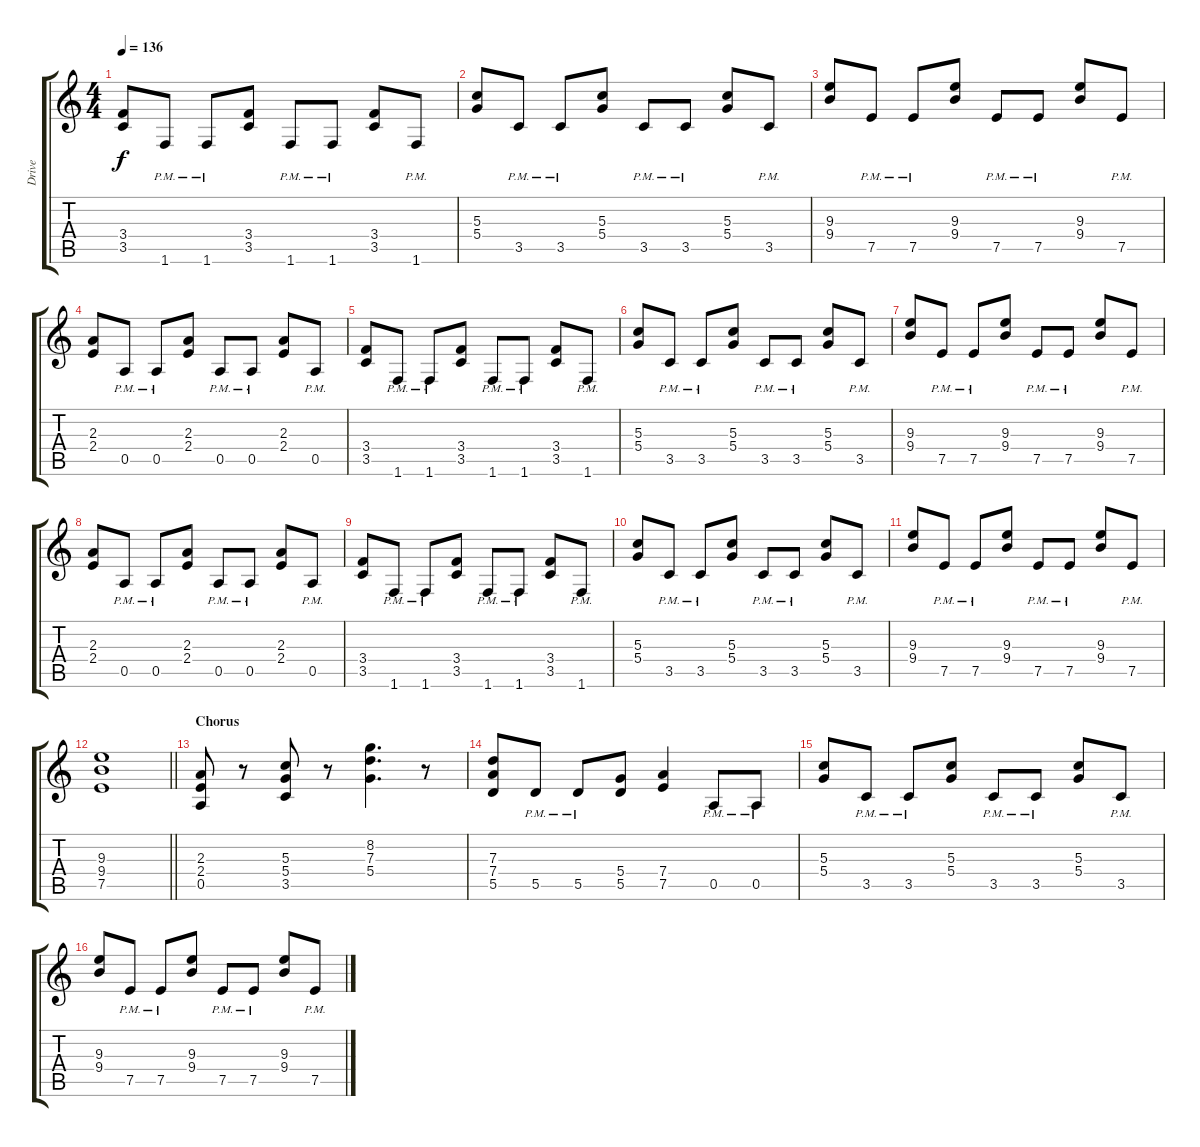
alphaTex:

\track ("Drive" "Drive") {instrument distortionguitar}
\staff {score tabs}
\tuning (E4 B3 G3 D3 A2 E2) {hide}
\ts (4 4)
\tempo 136
\clef g2
\ks c
(3.4 3.5).8{dy f} 1.6{pm}.8 1.6{pm}.8 (3.4 3.5).8 1.6{pm}.8 1.6{pm}.8 (3.4 3.5).8 1.6{pm}.8 |
(5.3 5.4).8 3.5{pm}.8 3.5{pm}.8 (5.3 5.4).8 3.5{pm}.8 3.5{pm}.8 (5.3 5.4).8 3.5{pm}.8 |
(9.3 9.4).8 7.5{pm}.8 7.5{pm}.8 (9.3 9.4).8 7.5{pm}.8 7.5{pm}.8 (9.3 9.4).8 7.5{pm}.8 |
(2.3 2.4).8 0.5{pm}.8 0.5{pm}.8 (2.3 2.4).8 0.5{pm}.8 0.5{pm}.8 (2.3 2.4).8 0.5{pm}.8 |
(3.4 3.5).8 1.6{pm}.8 1.6{pm}.8 (3.4 3.5).8 1.6{pm}.8 1.6{pm}.8 (3.4 3.5).8 1.6{pm}.8 |
(5.3 5.4).8 3.5{pm}.8 3.5{pm}.8 (5.3 5.4).8 3.5{pm}.8 3.5{pm}.8 (5.3 5.4).8 3.5{pm}.8 |
(9.3 9.4).8 7.5{pm}.8 7.5{pm}.8 (9.3 9.4).8 7.5{pm}.8 7.5{pm}.8 (9.3 9.4).8 7.5{pm}.8 |
(2.3 2.4).8 0.5{pm}.8 0.5{pm}.8 (2.3 2.4).8 0.5{pm}.8 0.5{pm}.8 (2.3 2.4).8 0.5{pm}.8 |
(3.4 3.5).8 1.6{pm}.8 1.6{pm}.8 (3.4 3.5).8 1.6{pm}.8 1.6{pm}.8 (3.4 3.5).8 1.6{pm}.8 |
(5.3 5.4).8 3.5{pm}.8 3.5{pm}.8 (5.3 5.4).8 3.5{pm}.8 3.5{pm}.8 (5.3 5.4).8 3.5{pm}.8 |
(9.3 9.4).8 7.5{pm}.8 7.5{pm}.8 (9.3 9.4).8 7.5{pm}.8 7.5{pm}.8 (9.3 9.4).8 7.5{pm}.8 |
\barLineRight lightlight
(9.3 9.4 7.5).1 |
\section ("" "Chorus")
(2.3 2.4 0.5).8 r.8 (5.3 5.4 3.5).8 r.8 (8.2 7.3 5.4).4{d} r.8 |
(7.3 7.4 5.5).8 5.5{pm}.8 5.5{pm}.8 (5.4 5.5).8 (7.4 7.5).4 0.5{pm}.8 0.5{pm}.8 |
(5.3 5.4).8 3.5{pm}.8 3.5{pm}.8 (5.3 5.4).8 3.5{pm}.8 3.5{pm}.8 (5.3 5.4).8 3.5{pm}.8 |
(9.3 9.4).8 7.5{pm}.8 7.5{pm}.8 (9.3 9.4).8 7.5{pm}.8 7.5{pm}.8 (9.3 9.4).8 7.5{pm}.8
